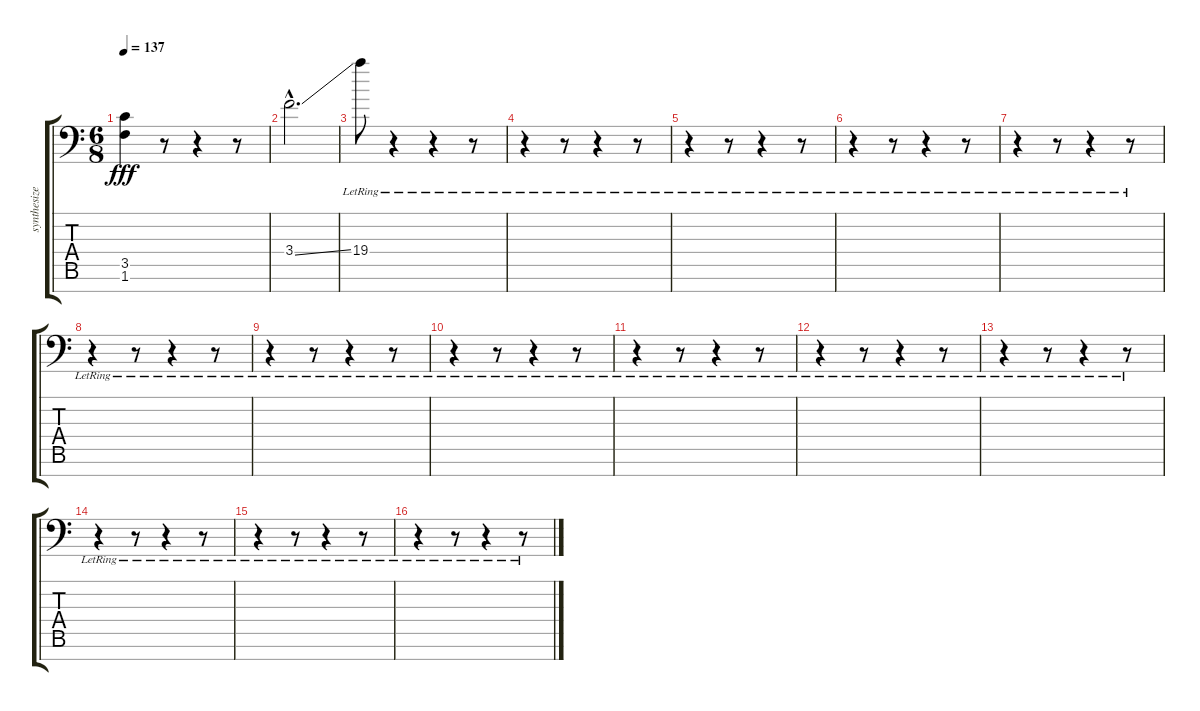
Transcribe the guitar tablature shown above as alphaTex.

\track ("synthesizer" "synthesize") {instrument acousticguitarnylon}
\staff {score tabs}
\tuning (E4 B3 G3 D3 A2 E2 A1) {hide}
\ts (6 8)
\tempo 137
\clef f4
\ks c
(3.5 1.6).4{dy fff} r.8 r.4 r.8 |
3.4{ss hac}.2{d} |
19.4{lr}.8 r.4 r.4 r.8 |
r.4 r.8 r.4 r.8 |
r.4 r.8 r.4 r.8 |
r.4 r.8 r.4 r.8 |
r.4 r.8 r.4 r.8 |
r.4 r.8 r.4 r.8 |
r.4 r.8 r.4 r.8 |
r.4 r.8 r.4 r.8 |
r.4 r.8 r.4 r.8 |
r.4 r.8 r.4 r.8 |
r.4 r.8 r.4 r.8 |
r.4 r.8 r.4 r.8 |
r.4 r.8 r.4 r.8 |
r.4 r.8 r.4 r.8
